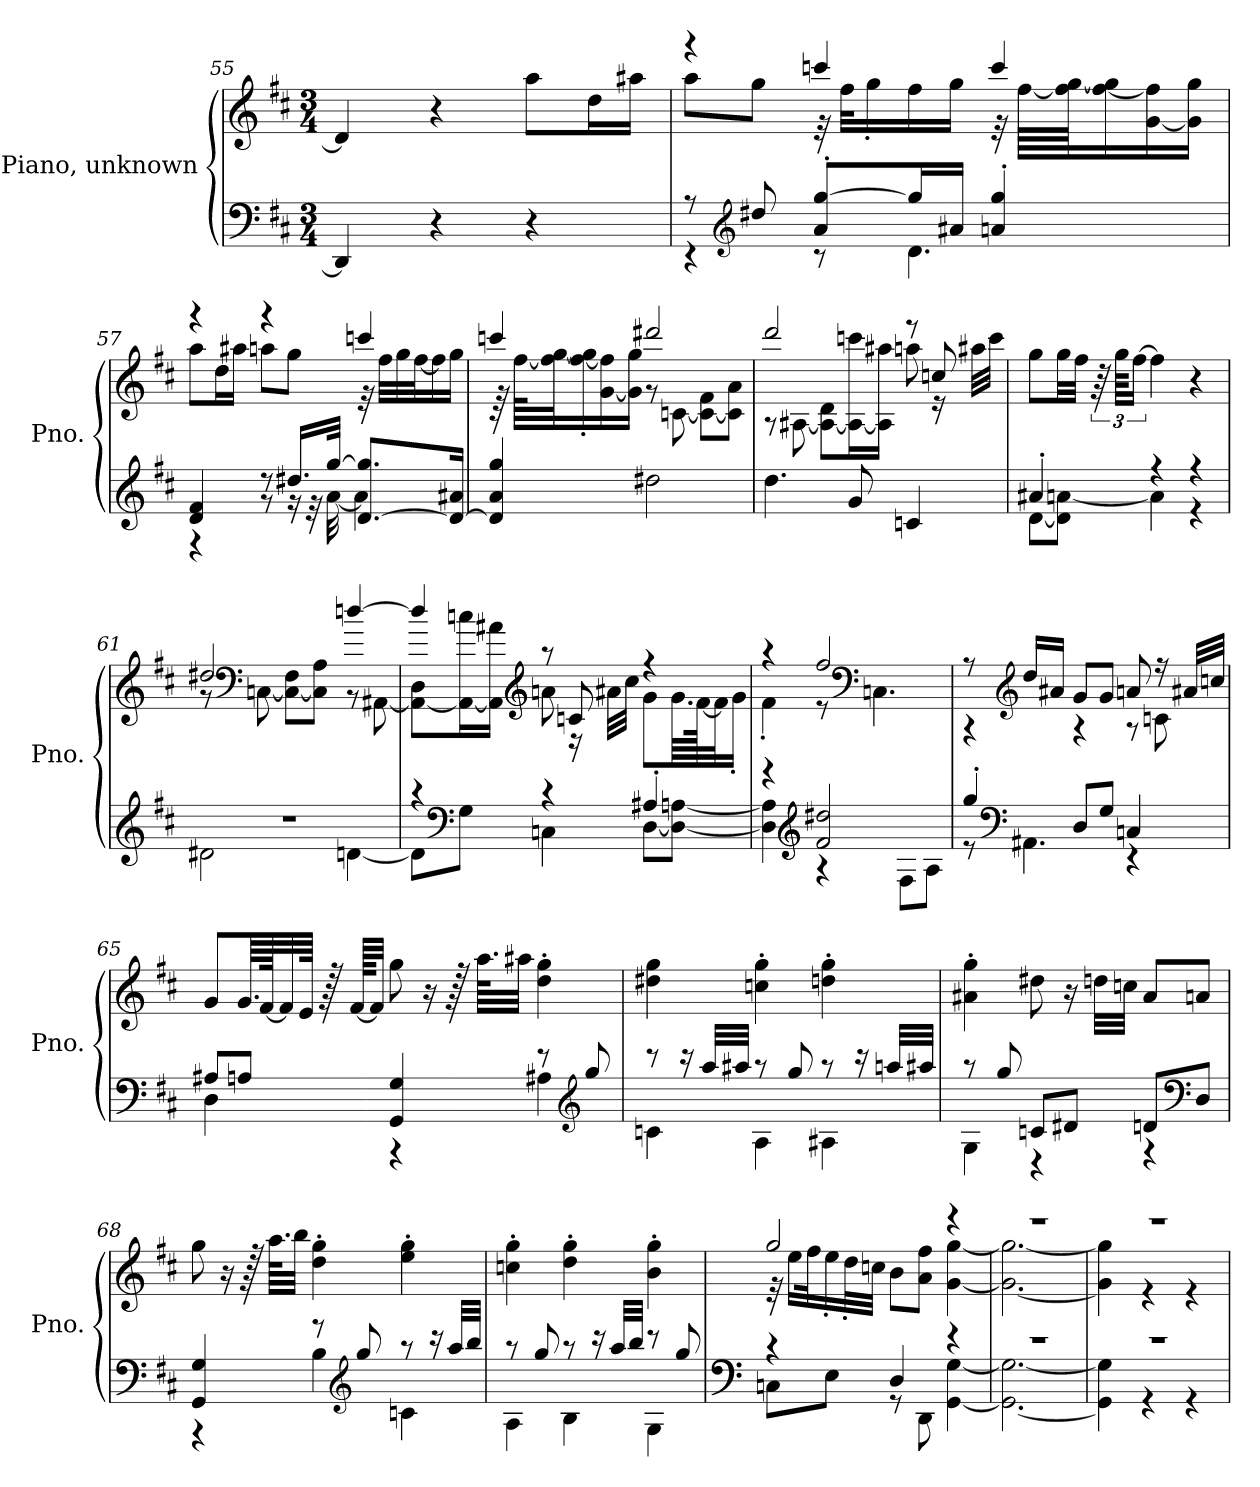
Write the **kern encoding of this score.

**kern	**kern
*part1	*part1
*staff2	*staff1
*I"Piano, unknown	*
*I'Pno.	*
*clefF4	*clefG2
*k[f#c#]	*k[f#c#]
*M3/4	*M3/4
=55	=55
4DD/]	4d/]
4r	4r
4r	8aa\L
.	16dd\L
.	16aa#X\JJ
=56	=56
*^	*^
8r	4r	4r	8aa\L
*clefG2	*	*	*
8dd#X/	.	.	8gg\J
8a/' [8gg/'L	8r	4cccn/	32r
.	.	.	32ff#\KLL
.	.	.	16gg'\
16gg/L]	4.d\	.	16ff#\
16a#X/JJ	.	.	16gg\JJ
4an/' 4gg/'	.	4ccc/	32r
.	.	.	[64ff#\LLLL
.	.	.	64ff#\] [64gg\JJ
.	.	.	[16ff#\ 16gg\]
.	.	.	[16g\ 16ff#\]
.	.	.	16g\] 16gg\JJ
!!LO:LB:g=z	!!
=57	=57	=57	=57
4d/ 4f#/	4r	4r	8aa\L
.	.	.	16dd\L
.	.	.	16aa#X\JJ
8r	8r	4r	8aan\L
16.dd#X/LL	16r	.	8gg\J
.	32r	.	.
[32gg/JJk	[32a\	.	.
[8.d/ 8.gg/]L	4a\]	4cccn/	32r
.	.	.	32ff#\LLL
.	.	.	32gg\
.	.	.	[32ff#\J
.	.	.	16ff#\]
16d/_ 16a#X/Jk	.	.	16gg\JJ
*v	*v	*	*
=58	=58	=58
4d/] 4a/ 4gg/	4cccn/	64r
.	.	[64ff#\KLLL
.	.	32ff#\] [32gg\J
.	.	[16ff#\' 16gg\]'
.	.	[16g\ 16ff#\]
.	.	16g\] 16gg\JJ
2dd#X\	2ddd#X/	8r
.	.	[8cn\
.	.	8c\_ 8f#\L
.	.	8c\] 8a\J
!!LO:LB:g=z	!!
=59	=59	=59
4.dd\	2ddd/	8r
.	.	[8A#X\
.	.	8A#\_ 8d\L
8g/	.	16A#\_ 16cccn\L
.	.	16A#\] 16aa#X\JJ
4cn/	8r	8aan\
.	8ccn/	16r
.	.	32aa#X\LLL
.	.	32ccc\JJJ
*	*v	*v
=60	=60
*^	*
4a#X'/	[8d\L	8gg\L
.	8d\] [8an\J	32gg\LL
.	.	32ff#\JJJ
.	.	96r
.	.	96gg\KKLL
.	.	[24ff#\JJ
4r	4a\]	4ff#\]
4r	4r	4r
=61	=61	=61
*	*	*^
2.r	2d#X\	2dd#X/	8r
*	*	*clefF4	*
.	.	.	[8Cn\
.	.	.	8C\_ 8F#\L
.	.	.	8C\] 8A\J
.	[4dn\	[4ddn/	8r
.	.	.	[8AA#X\
!!LO:LB:g=z	!!
=62	=62	=62	=62
4r	8d\L]	4dd/]	8AA#\_ 8D\L
*clefF4	*	*	*
.	8G\J	.	16AA#\_ 16ccn\L
.	.	.	16AA#\] 16a#X\JJ
*	*	*clefG2	*
4r	4Cn\	8r	8an\
.	.	8cn/	16r
.	.	.	32a#X\LLL
.	.	.	32cc\JJJ
4A#X'/	[8D\L	4r	8g\L
.	8D\_ [8An\J	.	64.g\LLL
.	.	.	[128f#\JK
.	.	.	32f#\J]
.	.	.	16g'\JJ
=63	=63	=63	=63
4r	4D\] 4A\]	4r	4f#'\
*clefG2	*	*	*
2f#/ 2dd#X/	4r	2ff#/	8r
*	*	*clefF4	*
.	.	.	4.Cn\
.	8F#\L	.	.
.	8A\J	.	.
!!LO:LB:g=z	!!
=64	=64	=64	=64
4gg'/	8r	8r	4r
*clefF4	*	*clefG2	*
.	4.AA#X\	16dd/LL	.
.	.	16a#X/JJ	.
8D/L	.	8g/L	4r
8G/J	.	8g/J	.
4Cn/	4r	8an/	8r
.	.	16r	8cn\
.	.	32a#X/LLL	.
.	.	32ccn/JJJ	.
*	*	*v	*v
=65	=65	=65
8A#X/L	4D\	8g/L
8An/J	.	64.g/LLL
.	.	[128f#/JK
.	.	32f#/]
.	.	64e/JJJk
.	.	128r
.	.	[128f#/KKLLL
.	.	32f#/JJJ]
4GG/ 4G/	4r	8gg\
.	.	16r
.	.	128r
.	.	64.aa\KLLL
.	.	32aa#X\JJJ
8r	4A#X\	4dd\' 4gg\'
*clefG2	*	*
8gg/	.	.
!!LO:PB:g=z
=66	=66	=66
8r	4cn\	4dd#X\ 4gg\
16r	.	.
32aa/LLL	.	.
32aa#X/JJJ	.	.
8r	4A\	4ccn\' 4gg\'
8gg/	.	.
8r	4A#X\	4ddn\' 4gg\'
16r	.	.
32aan/LLL	.	.
32aa#X/JJJ	.	.
=67	=67	=67
8r	4G\	4a#X\' 4gg\'
8gg/	.	.
8cn/L	4r	8dd#X\
8d#X/J	.	16r
.	.	32ddn\LLL
.	.	32ccn\JJJ
8dn/L	4r	8a#/L
*clefF4	*	*
8D/J	.	8an/J
=68	=68	=68
4GG/ 4G/	4r	8gg\
.	.	16r
.	.	128r
.	.	64.aa\KLLL
.	.	32bb\JJJ
8r	4B\	4dd\' 4gg\'
*clefG2	*	*
8gg/	.	.
8r	4cn\	4ee\' 4gg\'
16r	.	.
32aa/LLL	.	.
32bb/JJJ	.	.
!!LO:LB:g=z
=69	=69	=69
8r	4A\	4ccn\' 4gg\'
8gg/	.	.
8r	4B\	4dd\' 4gg\'
16r	.	.
32aa/LLL	.	.
32bb/JJJ	.	.
8r	4G\	4b\' 4gg\'
8gg/	.	.
=70	=70	=70
*clefF4	*	*
*	*	*^
4r	8Cn\L	2gg/	32r
.	.	.	16ee\LL
.	.	.	32ff#\K
.	8E\J	.	16ee'\
.	.	.	32dd'\L
.	.	.	32ccn\JJJ
4D/	8r	.	8b\L
.	8DD\	.	8a\ 8ff#\J
4r	[4GG\ [4G\	4r	[4g\ [4gg\
=71	=71	=71	=71
2.r	2.GG\_ 2.G\_	2.r	2.g\_ 2.gg\_
=72	=72	=72	=72
2.r	4GG\] 4G\]	2.r	4g\] 4gg\]
.	4r	.	4r
.	4r	.	4r
*v	*v	*	*
*	*v	*v
=	=
*-	*-
